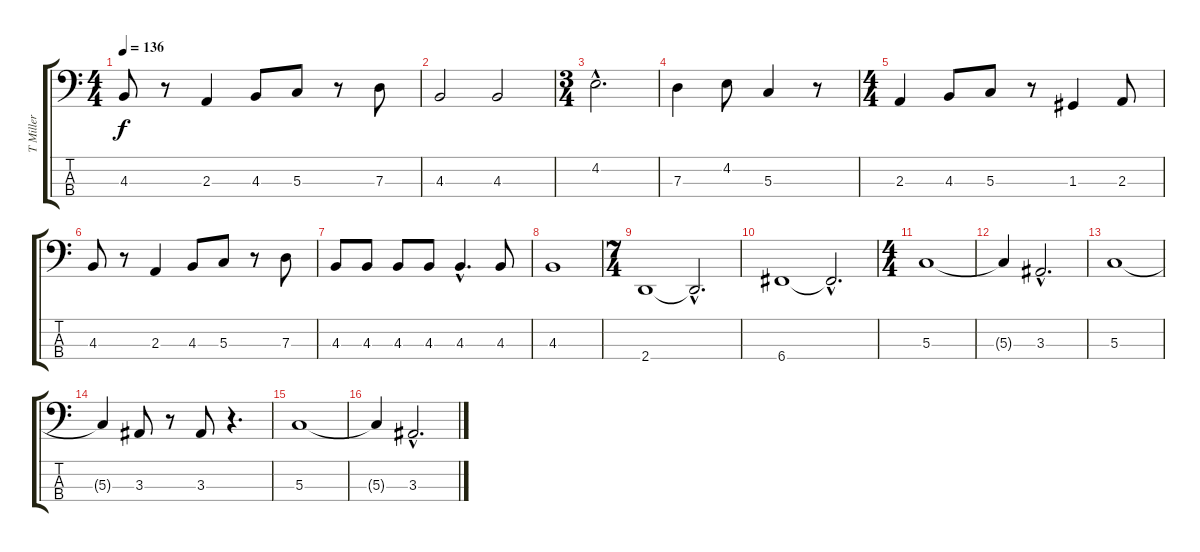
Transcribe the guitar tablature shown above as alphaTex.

\track ("T Miller" "T Miller") {instrument electricbassfinger}
\staff {score tabs}
\tuning (F2 C2 G1 C1) {hide}
\ts (4 4)
\tempo 136
\clef f4
\ks c
4.3.8{dy f} r.8 2.3.4 4.3.8 5.3.8 r.8 7.3.8 |
4.3.2 4.3.2 |
\ts (3 4)
4.2{hac}.2{d} |
7.3.4 4.2.8 5.3.4 r.8 |
\ts (4 4)
2.3.4 4.3.8 5.3.8 r.8 1.3.4 2.3.8 |
4.3.8 r.8 2.3.4 4.3.8 5.3.8 r.8 7.3.8 |
4.3.8 4.3.8 4.3.8 4.3.8 4.3{hac}.4{d} 4.3.8 |
4.3.1 |
\ts (7 4)
2.4.1 2.4{hac t}.2{d} |
6.4.1 6.4{hac t}.2{d} |
\ts (4 4)
5.3.1 |
5.3{t}.4 3.3{hac}.2{d} |
5.3.1 |
5.3{t}.4 3.3.8 r.8 3.3.8 r.4{d} |
5.3.1 |
5.3{t}.4 3.3{hac}.2{d}
